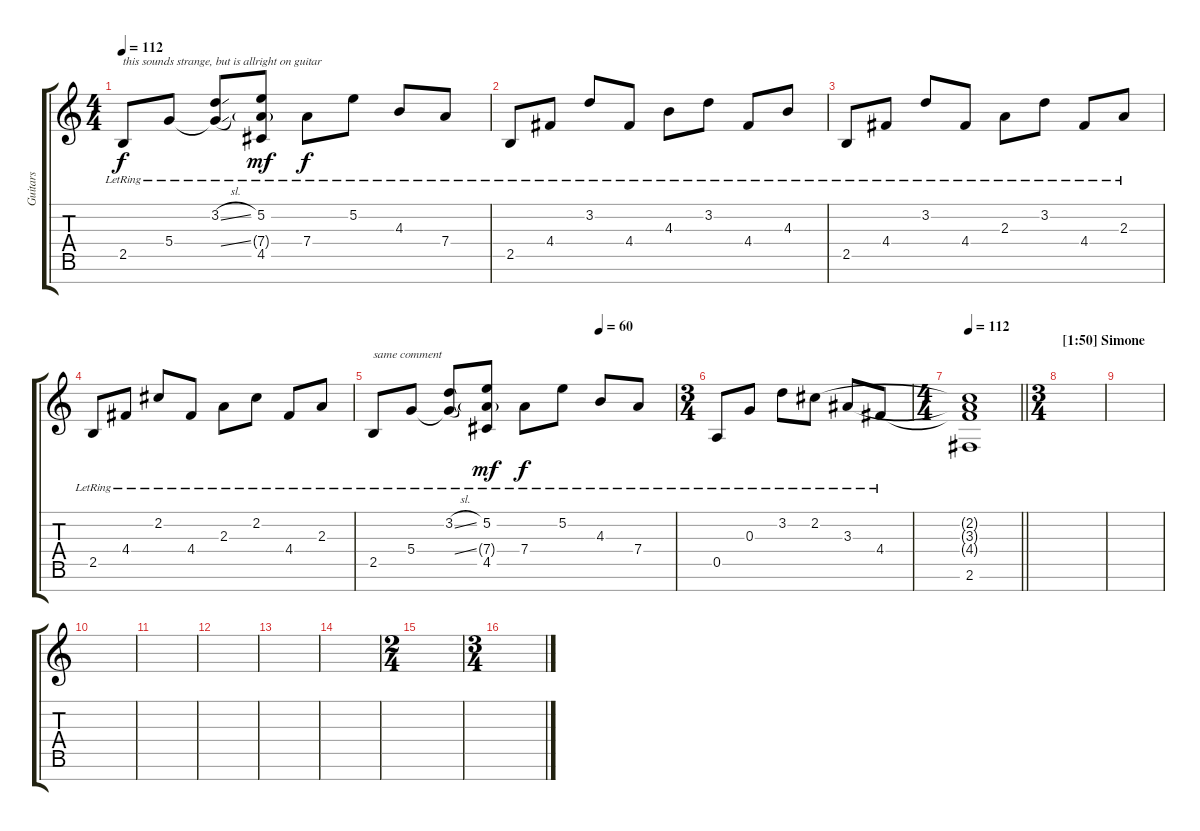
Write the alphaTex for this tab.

\track ("Guitars" "Guitars") {instrument acousticguitarsteel}
\staff {score tabs}
\tuning (E4 B3 G3 D3 A2 E2 B1) {hide}
\ts (4 4)
\tempo 112
\clef g2
\ks c
2.5{lr}.8{txt "this sounds strange, but is allright on guitar" dy f} 5.4{lr}.8 (3.2{sl lr} 5.4{sl t}).8 (5.2{lr} 7.4{g lr} 4.5{lr}).8{dy mf} 7.4{lr}.8{dy f} 5.2{lr}.8 4.3{lr}.8 7.4{lr}.8 |
2.5{lr}.8 4.4{lr}.8 3.2{lr}.8 4.4{lr}.8 4.3{lr}.8 3.2{lr}.8 4.4{lr}.8 4.3{lr}.8 |
2.5{lr}.8 4.4{lr}.8 3.2{lr}.8 4.4{lr}.8 2.3{lr}.8 3.2{lr}.8 4.4{lr}.8 2.3{lr}.8 |
2.5{lr}.8 4.4{lr}.8 2.2{lr}.8 4.4{lr}.8 2.3{lr}.8 2.2{lr}.8 4.4{lr}.8 2.3{lr}.8 |
\tempo (60 0.75)
2.5{lr}.8{txt "same comment"} 5.4{lr}.8 (3.2{sl lr} 5.4{sl t}).8 (5.2{lr} 7.4{g lr} 4.5{lr}).8{dy mf} 7.4{lr}.8{dy f} 5.2{lr}.8 4.3{lr}.8 7.4{lr}.8 |
\ts (3 4)
0.5{lr}.8 0.3{lr}.8 3.2{lr}.8 2.2{lr}.8 3.3{lr}.8 4.4{lr}.8 |
\ts (4 4)
\tempo 112
\barLineRight lightlight
(2.2{t} 3.3{t} 4.4{t} 2.6).1 |
\ts (3 4)
\section ("" "[1:50] Simone")
|
|
|
|
|
|
|
\ts (2 4)
|
\ts (3 4)
